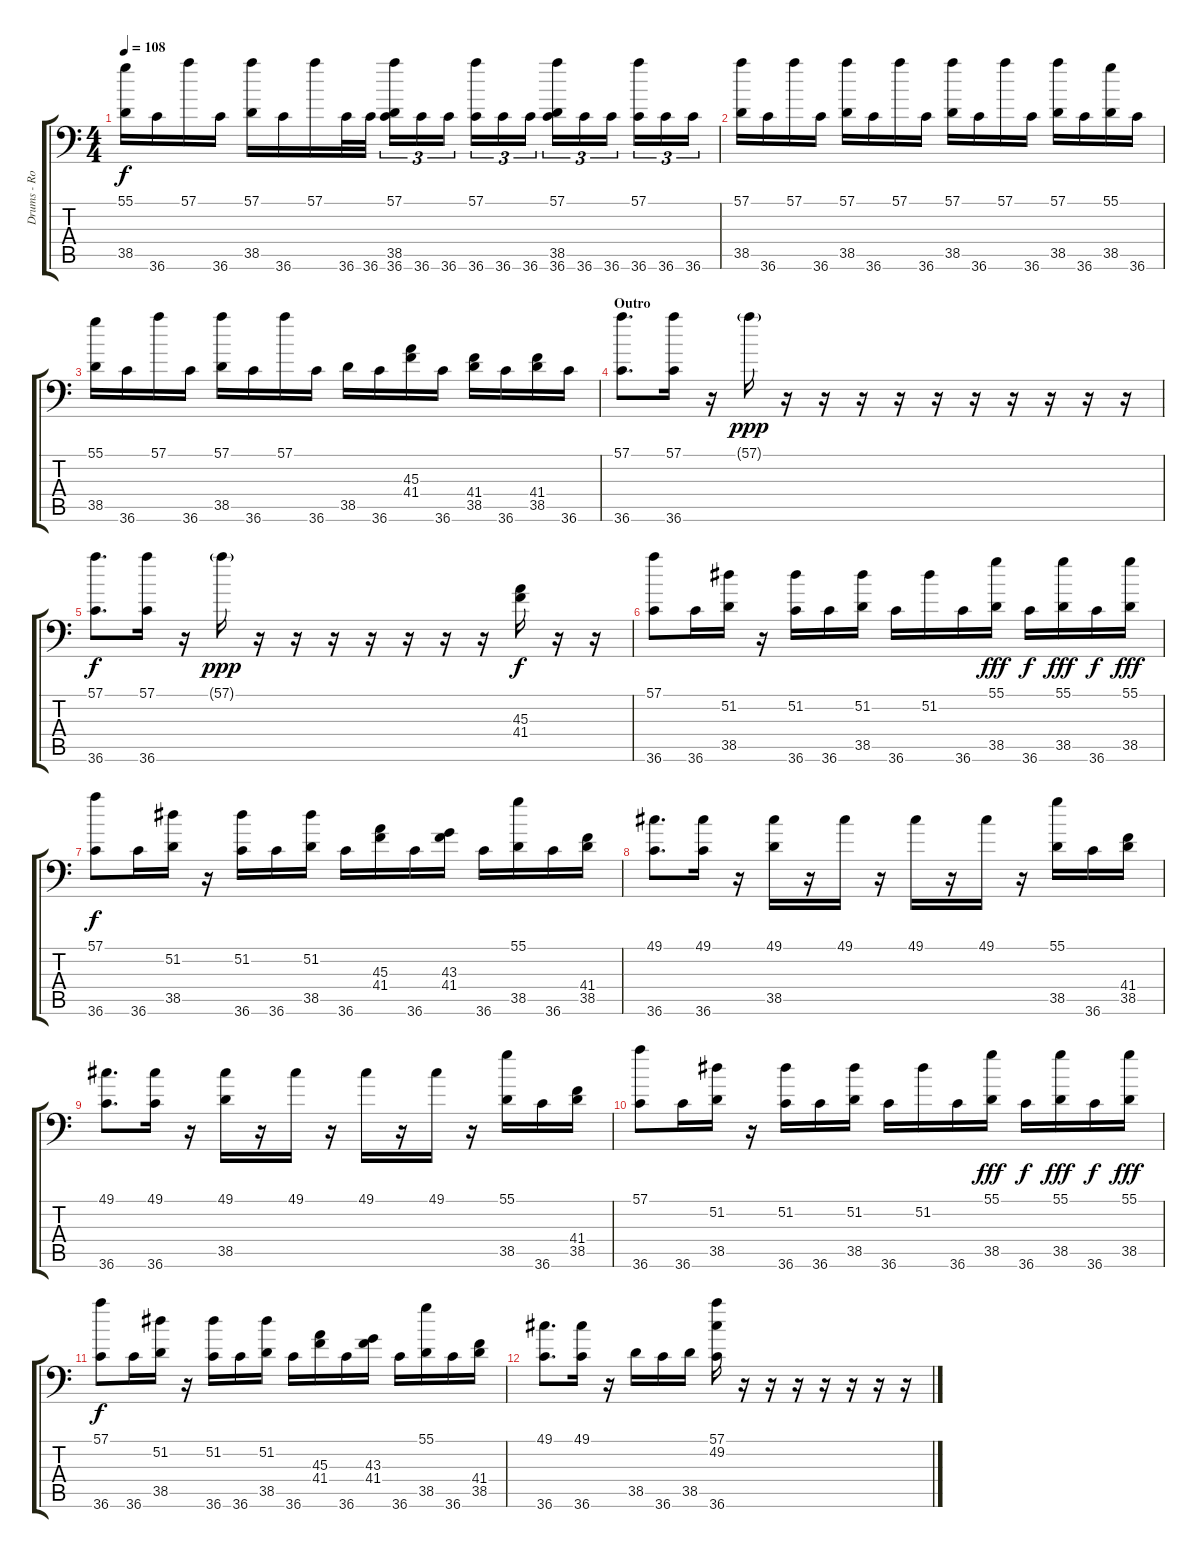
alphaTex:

\track ("Drums - Robert Ortiz" "Drums - Ro") {instrument acousticgrandpiano}
\staff {score tabs}
\tuning (C-1 C-1 C-1 C-1 C-1 C-1) {hide}
\ts (4 4)
\tempo 108
\clef f4
\ks c
(55.1 38.5).16{dy f} 36.6.16 57.1.16 36.6.16 (57.1 38.5).16 36.6.16 57.1.16 36.6.32 36.6.32 (57.1 38.5 36.6).16{tu (3 2)} 36.6.16{tu (3 2)} 36.6.16{tu (3 2)} (57.1 36.6).16{tu (3 2)} 36.6.16{tu (3 2)} 36.6.16{tu (3 2)} (57.1 38.5 36.6).16{tu (3 2)} 36.6.16{tu (3 2)} 36.6.16{tu (3 2)} (57.1 36.6).16{tu (3 2)} 36.6.16{tu (3 2)} 36.6.16{tu (3 2)} |
(57.1 38.5).16 36.6.16 57.1.16 36.6.16 (57.1 38.5).16 36.6.16 57.1.16 36.6.16 (57.1 38.5).16 36.6.16 57.1.16 36.6.16 (57.1 38.5).16 36.6.16 (55.1 38.5).16 36.6.16 |
(55.1 38.5).16 36.6.16 57.1.16 36.6.16 (57.1 38.5).16 36.6.16 57.1.16 36.6.16 38.5.16 36.6.16 (45.3 41.4).16 36.6.16 (41.4 38.5).16 36.6.16 (41.4 38.5).16 36.6.16 |
\section ("" "Outro")
(57.1 36.6).8{d} (57.1 36.6).16 r.16 57.1{g}.16{dy ppp} r.16 r.16 r.16 r.16 r.16 r.16 r.16 r.16 r.16 r.16 |
(57.1 36.6).8{d dy f} (57.1 36.6).16 r.16 57.1{g}.16{dy ppp} r.16 r.16 r.16 r.16 r.16 r.16 r.16 (45.3 41.4).16{dy f} r.16 r.16 |
(57.1 36.6).8 36.6.16 (51.2 38.5).16 r.16 (51.2 36.6).16 36.6.16 (51.2 38.5).16 36.6.16 51.2.16 36.6.16 (55.1 38.5).16{dy fff} 36.6.16{dy f} (55.1 38.5).16{dy fff} 36.6.16{dy f} (55.1 38.5).16{dy fff} |
(57.1 36.6).8{dy f} 36.6.16 (51.2 38.5).16 r.16 (51.2 36.6).16 36.6.16 (51.2 38.5).16 36.6.16 (45.3 41.4).16 36.6.16 (43.3 41.4).16 36.6.16 (55.1 38.5).16 36.6.16 (41.4 38.5).16 |
(49.1 36.6).8{d} (49.1 36.6).16 r.16 (49.1 38.5).16 r.16 49.1.16 r.16 49.1.16 r.16 49.1.16 r.16 (55.1 38.5).16 36.6.16 (41.4 38.5).16 |
(49.1 36.6).8{d} (49.1 36.6).16 r.16 (49.1 38.5).16 r.16 49.1.16 r.16 49.1.16 r.16 49.1.16 r.16 (55.1 38.5).16 36.6.16 (41.4 38.5).16 |
(57.1 36.6).8 36.6.16 (51.2 38.5).16 r.16 (51.2 36.6).16 36.6.16 (51.2 38.5).16 36.6.16 51.2.16 36.6.16 (55.1 38.5).16{dy fff} 36.6.16{dy f} (55.1 38.5).16{dy fff} 36.6.16{dy f} (55.1 38.5).16{dy fff} |
(57.1 36.6).8{dy f} 36.6.16 (51.2 38.5).16 r.16 (51.2 36.6).16 36.6.16 (51.2 38.5).16 36.6.16 (45.3 41.4).16 36.6.16 (43.3 41.4).16 36.6.16 (55.1 38.5).16 36.6.16 (41.4 38.5).16 |
(49.1 36.6).8{d} (49.1 36.6).16 r.16 38.5.16 36.6.16 38.5.16 (57.1 49.2 36.6).16 r.16 r.16 r.16 r.16 r.16 r.16 r.16
